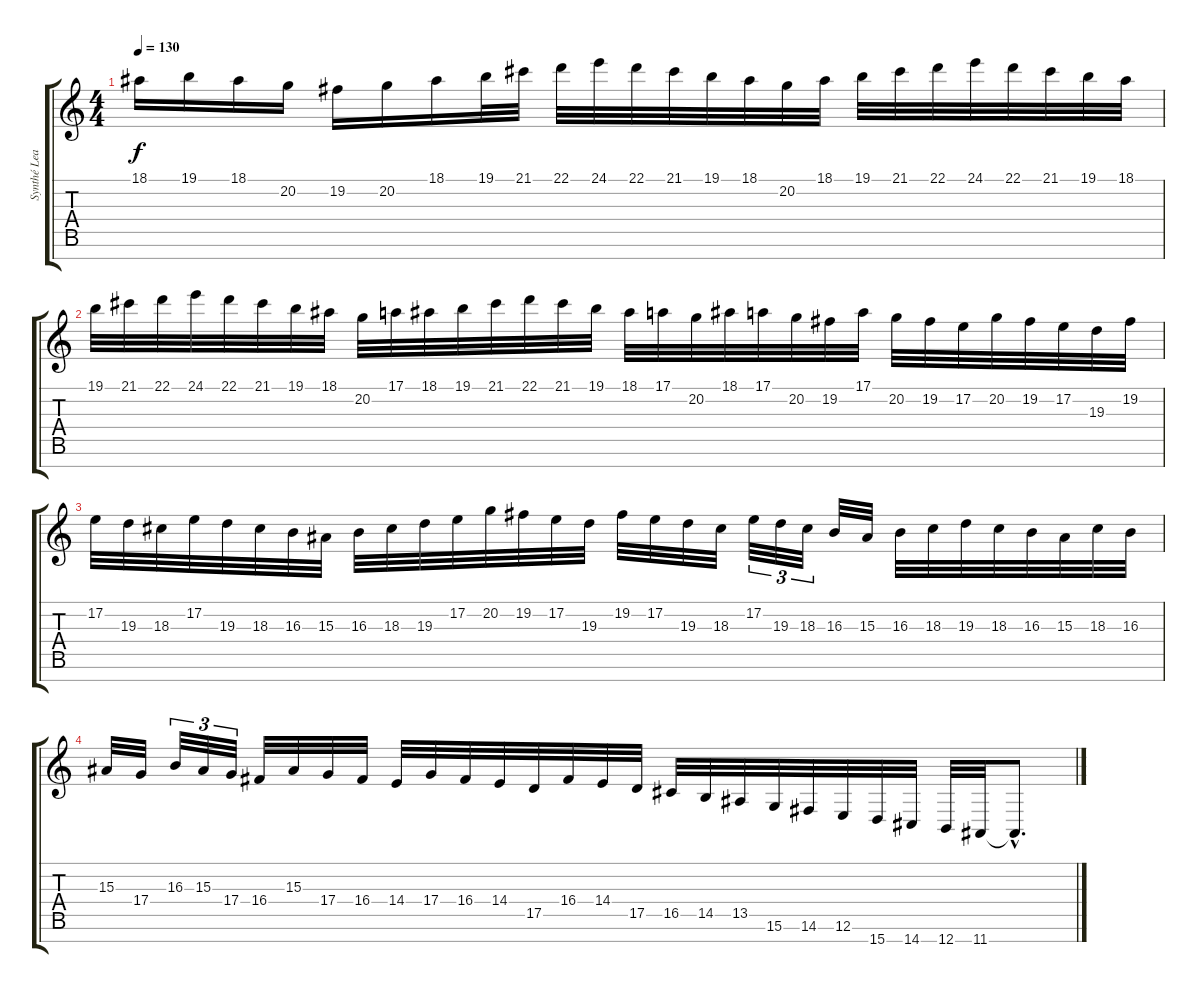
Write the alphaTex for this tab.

\track ("Synthé Lead" "Synthé Lea") {instrument lead5charang}
\staff {score tabs}
\tuning (E4 B3 G3 D3 A2 E2 B1) {hide}
\ts (4 4)
\tempo 130
\clef g2
\ks c
18.1.16{dy f} 19.1.16 18.1.16 20.2.16 19.2.16 20.2.16 18.1.16 19.1.32 21.1.32 22.1.32 24.1.32 22.1.32 21.1.32 19.1.32 18.1.32 20.2.32 18.1.32 19.1.32 21.1.32 22.1.32 24.1.32 22.1.32 21.1.32 19.1.32 18.1.32 |
19.1.32 21.1.32 22.1.32 24.1.32 22.1.32 21.1.32 19.1.32 18.1.32 20.2.32 17.1.32 18.1.32 19.1.32 21.1.32 22.1.32 21.1.32 19.1.32 18.1.32 17.1.32 20.2.32 18.1.32 17.1.32 20.2.32 19.2.32 17.1.32 20.2.32 19.2.32 17.2.32 20.2.32 19.2.32 17.2.32 19.3.32 19.2.32 |
17.2.32 19.3.32 18.3.32 17.2.32 19.3.32 18.3.32 16.3.32 15.3.32 16.3.32 18.3.32 19.3.32 17.2.32 20.2.32 19.2.32 17.2.32 19.3.32 19.2.32 17.2.32 19.3.32 18.3.32 17.2.32{tu (3 2)} 19.3.32{tu (3 2)} 18.3.32{tu (3 2)} 16.3.32 15.3.32 16.3.32 18.3.32 19.3.32 18.3.32 16.3.32 15.3.32 18.3.32 16.3.32 |
15.3.32 17.4.32 16.3.32{tu (3 2)} 15.3.32{tu (3 2)} 17.4.32{tu (3 2)} 16.4.32 15.3.32 17.4.32 16.4.32 14.4.32 17.4.32 16.4.32 14.4.32 17.5.32 16.4.32 14.4.32 17.5.32 16.5.32 14.5.32 13.5.32 15.6.32 14.6.32 12.6.32 15.7.32 14.7.32 12.7.32 11.7.32 11.7{hac t}.8{d}
